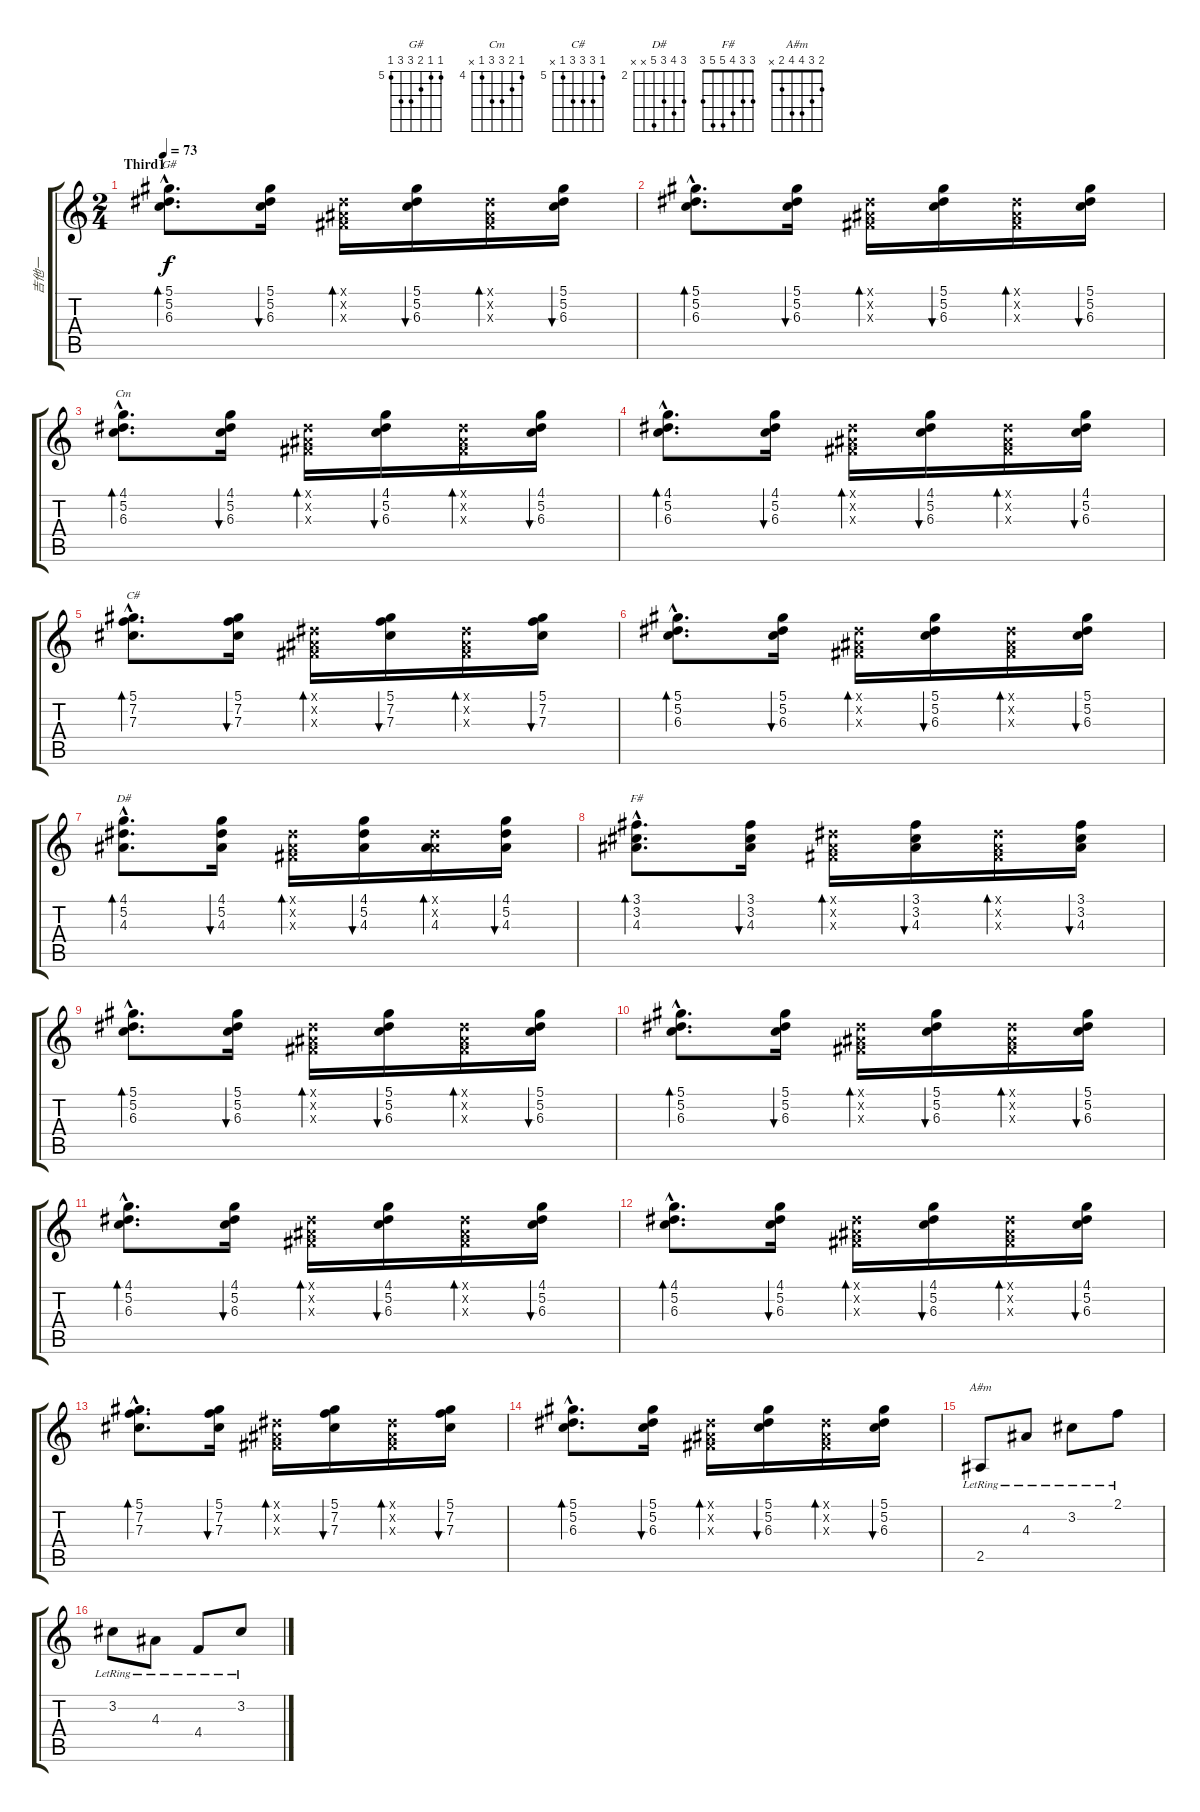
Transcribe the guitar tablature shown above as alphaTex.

\track ("吉他一" "吉他一") {instrument electricguitarclean}
\staff {score tabs}
\tuning (Eb4 Bb3 Gb3 Db3 Ab2 Eb2) {hide}
\chord ("G#" 5 5 6 7 7 5) {firstfret 5}
\chord ("Cm" 4 5 6 6 4 x) {firstfret 4}
\chord ("C#" 5 7 7 7 5 x) {firstfret 5}
\chord ("D#" 4 5 4 6 x x) {firstfret 2}
\chord ("F#" 3 3 4 5 5 3)
\chord ("A#m" 2 3 4 4 2 x)
\ts (2 4)
\section ("" "Third1")
\tempo 73
\clef g2
\ks c
(5.1{hac} 5.2{hac} 6.3{hac}).8{d bd 30 ch "G#" dy f} (5.1 5.2 6.3).16{bu 30} (0.1{x} 0.2{x} 0.3{x}).16{bd 30} (5.1 5.2 6.3).16{bu 30} (0.1{x} 0.2{x} 0.3{x}).16{bd 30} (5.1 5.2 6.3).16{bu 30} |
(5.1{hac} 5.2{hac} 6.3{hac}).8{d bd 30} (5.1 5.2 6.3).16{bu 30} (0.1{x} 0.2{x} 0.3{x}).16{bd 30} (5.1 5.2 6.3).16{bu 30} (0.1{x} 0.2{x} 0.3{x}).16{bd 30} (5.1 5.2 6.3).16{bu 30} |
(4.1{hac} 5.2{hac} 6.3{hac}).8{d bd 30 ch "Cm"} (4.1 5.2 6.3).16{bu 30} (0.1{x} 0.2{x} 0.3{x}).16{bd 30} (4.1 5.2 6.3).16{bu 30} (0.1{x} 0.2{x} 0.3{x}).16{bd 30} (4.1 5.2 6.3).16{bu 30} |
(4.1{hac} 5.2{hac} 6.3{hac}).8{d bd 30} (4.1 5.2 6.3).16{bu 30} (0.1{x} 0.2{x} 0.3{x}).16{bd 30} (4.1 5.2 6.3).16{bu 30} (0.1{x} 0.2{x} 0.3{x}).16{bd 30} (4.1 5.2 6.3).16{bu 30} |
(5.1{hac} 7.2{hac} 7.3{hac}).8{d bd 30 ch "C#"} (5.1 7.2 7.3).16{bu 30} (0.1{x} 0.2{x} 0.3{x}).16{bd 30} (5.1 7.2 7.3).16{bu 30} (0.1{x} 0.2{x} 0.3{x}).16{bd 30} (5.1 7.2 7.3).16{bu 30} |
(5.1{hac} 5.2{hac} 6.3{hac}).8{d bd 30} (5.1 5.2 6.3).16{bu 30} (0.1{x} 0.2{x} 0.3{x}).16{bd 30} (5.1 5.2 6.3).16{bu 30} (0.1{x} 0.2{x} 0.3{x}).16{bd 30} (5.1 5.2 6.3).16{bu 30} |
(4.1{hac} 5.2{hac} 4.3{hac}).8{d bd 30 ch "D#"} (4.1 5.2 4.3).16{bu 30} (0.1{x} 0.2{x} 0.3{x}).16{bd 30} (4.1 5.2 4.3).16{bu 30} (0.1{x} 0.2{x} 4.3).16{bd 30} (4.1 5.2 4.3).16{bu 30} |
(3.1{hac} 3.2{hac} 4.3{hac}).8{d bd 30 ch "F#"} (3.1 3.2 4.3).16{bu 30} (0.1{x} 0.2{x} 0.3{x}).16{bd 30} (3.1 3.2 4.3).16{bu 30} (0.1{x} 0.2{x} 0.3{x}).16{bd 30} (3.1 3.2 4.3).16{bu 30} |
(5.1{hac} 5.2{hac} 6.3{hac}).8{d bd 30} (5.1 5.2 6.3).16{bu 30} (0.1{x} 0.2{x} 0.3{x}).16{bd 30} (5.1 5.2 6.3).16{bu 30} (0.1{x} 0.2{x} 0.3{x}).16{bd 30} (5.1 5.2 6.3).16{bu 30} |
(5.1{hac} 5.2{hac} 6.3{hac}).8{d bd 30} (5.1 5.2 6.3).16{bu 30} (0.1{x} 0.2{x} 0.3{x}).16{bd 30} (5.1 5.2 6.3).16{bu 30} (0.1{x} 0.2{x} 0.3{x}).16{bd 30} (5.1 5.2 6.3).16{bu 30} |
(4.1{hac} 5.2{hac} 6.3{hac}).8{d bd 30} (4.1 5.2 6.3).16{bu 30} (0.1{x} 0.2{x} 0.3{x}).16{bd 30} (4.1 5.2 6.3).16{bu 30} (0.1{x} 0.2{x} 0.3{x}).16{bd 30} (4.1 5.2 6.3).16{bu 30} |
(4.1{hac} 5.2{hac} 6.3{hac}).8{d bd 30} (4.1 5.2 6.3).16{bu 30} (0.1{x} 0.2{x} 0.3{x}).16{bd 30} (4.1 5.2 6.3).16{bu 30} (0.1{x} 0.2{x} 0.3{x}).16{bd 30} (4.1 5.2 6.3).16{bu 30} |
(5.1{hac} 7.2{hac} 7.3{hac}).8{d bd 30} (5.1 7.2 7.3).16{bu 30} (0.1{x} 0.2{x} 0.3{x}).16{bd 30} (5.1 7.2 7.3).16{bu 30} (0.1{x} 0.2{x} 0.3{x}).16{bd 30} (5.1 7.2 7.3).16{bu 30} |
(5.1{hac} 5.2{hac} 6.3{hac}).8{d bd 30} (5.1 5.2 6.3).16{bu 30} (0.1{x} 0.2{x} 0.3{x}).16{bd 30} (5.1 5.2 6.3).16{bu 30} (0.1{x} 0.2{x} 0.3{x}).16{bd 30} (5.1 5.2 6.3).16{bu 30} |
2.5{lr}.8{ch "A#m"} 4.3{lr}.8 3.2{lr}.8 2.1{lr}.8 |
3.2{lr}.8 4.3{lr}.8 4.4{lr}.8 3.2{lr}.8
